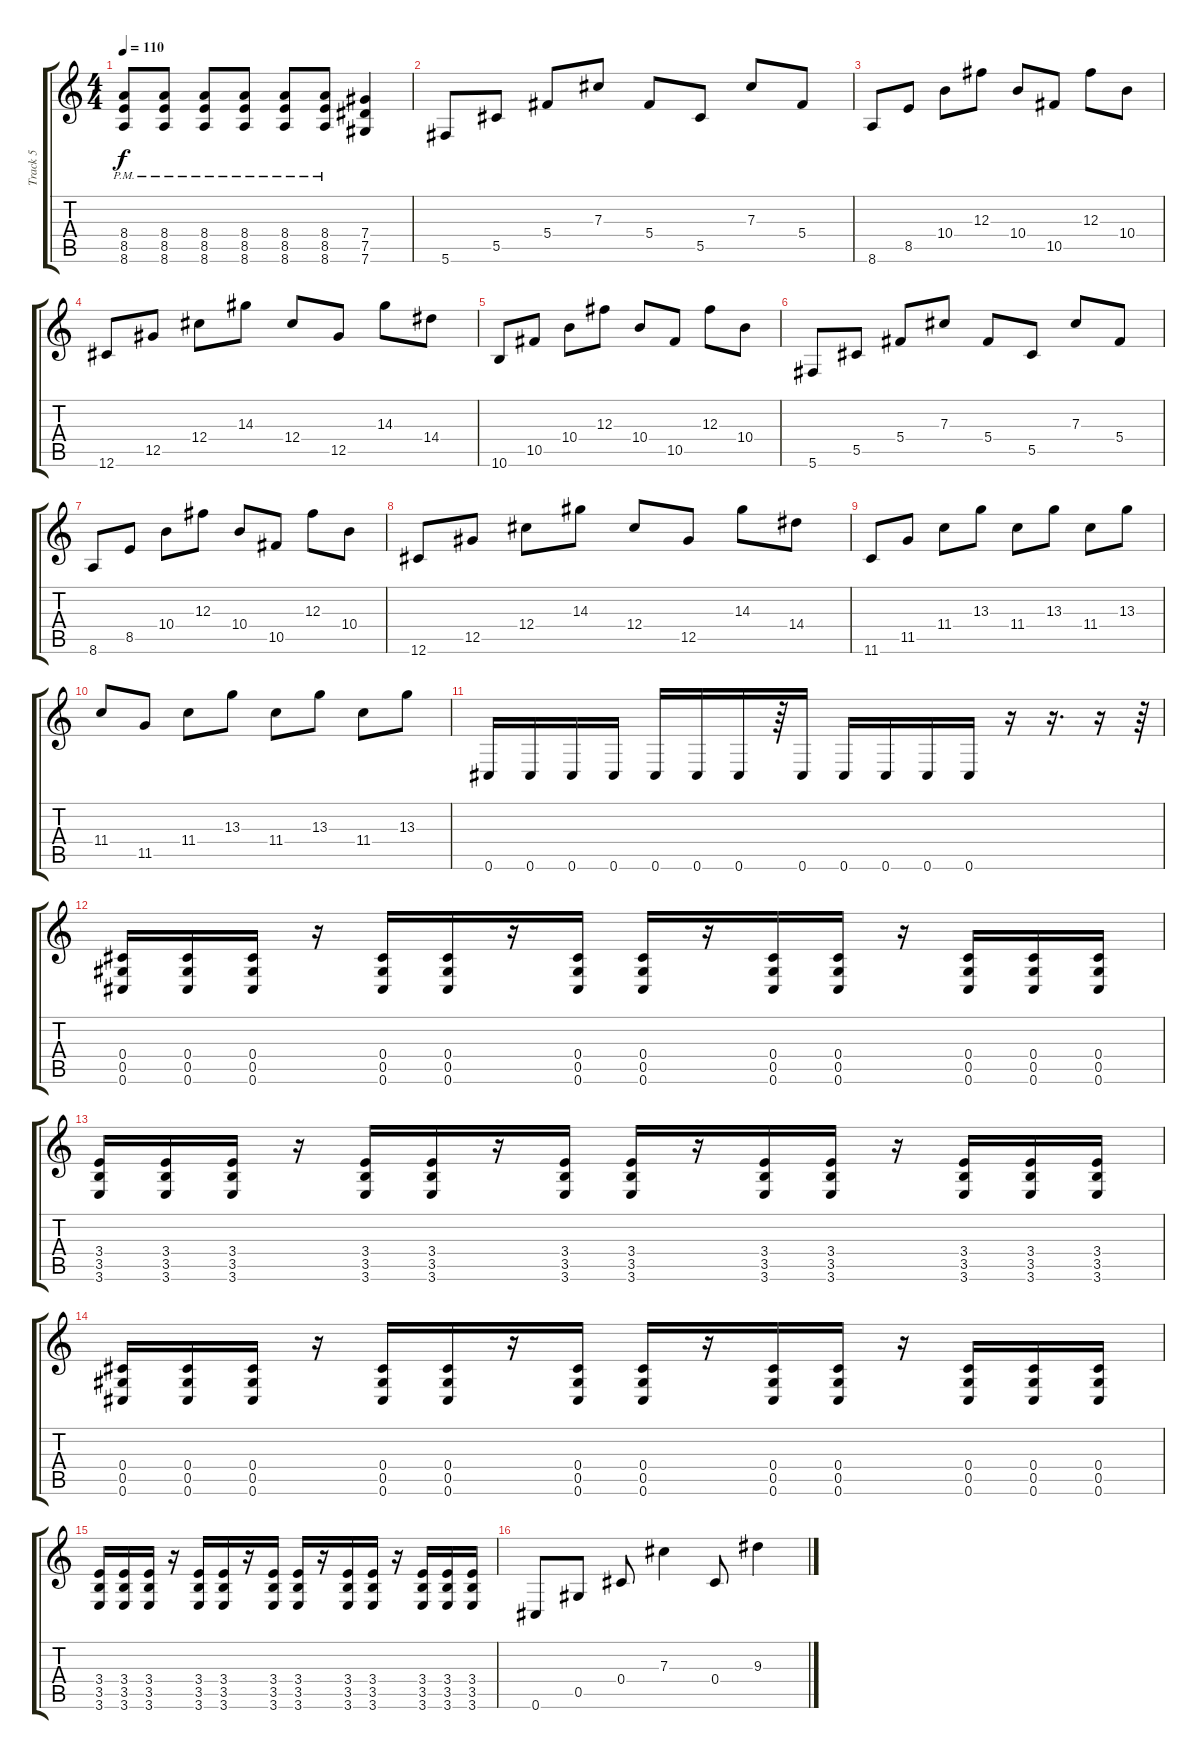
\track ("Track 5" "Track 5") {instrument distortionguitar}
\staff {score tabs}
\tuning (Eb4 Bb3 Gb3 Db3 Ab2 Db2) {hide}
\ts (4 4)
\tempo 110
\clef g2
\ks c
(8.4{pm} 8.5{pm} 8.6{pm}).8{dy f} (8.4{pm} 8.5{pm} 8.6{pm}).8 (8.4{pm} 8.5{pm} 8.6{pm}).8 (8.4{pm} 8.5{pm} 8.6{pm}).8 (8.4{pm} 8.5{pm} 8.6{pm}).8 (8.4 8.5 8.6{pm}).8 (7.4 7.5 7.6).4 |
5.6.8{volume 12 instrument distortionguitar} 5.5.8 5.4.8 7.3.8 5.4.8 5.5.8 7.3.8 5.4.8 |
8.6.8 8.5.8 10.4.8 12.3.8 10.4.8 10.5.8 12.3.8 10.4.8 |
12.6.8 12.5.8 12.4.8 14.3.8 12.4.8 12.5.8 14.3.8 14.4.8 |
10.6.8 10.5.8 10.4.8 12.3.8 10.4.8 10.5.8 12.3.8 10.4.8 |
5.6.8 5.5.8 5.4.8 7.3.8 5.4.8 5.5.8 7.3.8 5.4.8 |
8.6.8 8.5.8 10.4.8 12.3.8 10.4.8 10.5.8 12.3.8 10.4.8 |
12.6.8 12.5.8 12.4.8 14.3.8 12.4.8 12.5.8 14.3.8 14.4.8 |
11.6.8 11.5.8 11.4.8 13.3.8 11.4.8 13.3.8 11.4.8 13.3.8 |
11.4.8 11.5.8 11.4.8 13.3.8 11.4.8 13.3.8 11.4.8 13.3.8 |
0.6.16{volume 12 instrument electricguitarmuted} 0.6.16 0.6.16 0.6.16 0.6.16 0.6.16 0.6.16 r.64 0.6.16 0.6.16 0.6.16 0.6.16 0.6.16 r.16 r.16{d} r.16 r.64 |
(0.4 0.5 0.6).16{volume 11 instrument distortionguitar} (0.4 0.5 0.6).16 (0.4 0.5 0.6).16 r.16 (0.4 0.5 0.6).16 (0.4 0.5 0.6).16 r.16 (0.4 0.5 0.6).16 (0.4 0.5 0.6).16 r.16 (0.4 0.5 0.6).16 (0.4 0.5 0.6).16 r.16 (0.4 0.5 0.6).16 (0.4 0.5 0.6).16 (0.4 0.5 0.6).16 |
(3.4 3.5 3.6).16 (3.4 3.5 3.6).16 (3.4 3.5 3.6).16 r.16 (3.4 3.5 3.6).16 (3.4 3.5 3.6).16 r.16 (3.4 3.5 3.6).16 (3.4 3.5 3.6).16 r.16 (3.4 3.5 3.6).16 (3.4 3.5 3.6).16 r.16 (3.4 3.5 3.6).16 (3.4 3.5 3.6).16 (3.4 3.5 3.6).16 |
(0.4 0.5 0.6).16 (0.4 0.5 0.6).16 (0.4 0.5 0.6).16 r.16 (0.4 0.5 0.6).16 (0.4 0.5 0.6).16 r.16 (0.4 0.5 0.6).16 (0.4 0.5 0.6).16 r.16 (0.4 0.5 0.6).16 (0.4 0.5 0.6).16 r.16 (0.4 0.5 0.6).16 (0.4 0.5 0.6).16 (0.4 0.5 0.6).16 |
(3.4 3.5 3.6).16 (3.4 3.5 3.6).16 (3.4 3.5 3.6).16 r.16 (3.4 3.5 3.6).16 (3.4 3.5 3.6).16 r.16 (3.4 3.5 3.6).16 (3.4 3.5 3.6).16 r.16 (3.4 3.5 3.6).16 (3.4 3.5 3.6).16 r.16 (3.4 3.5 3.6).16 (3.4 3.5 3.6).16 (3.4 3.5 3.6).16 |
0.6.8 0.5.8 0.4.8 7.3.4 0.4.8 9.3.4
